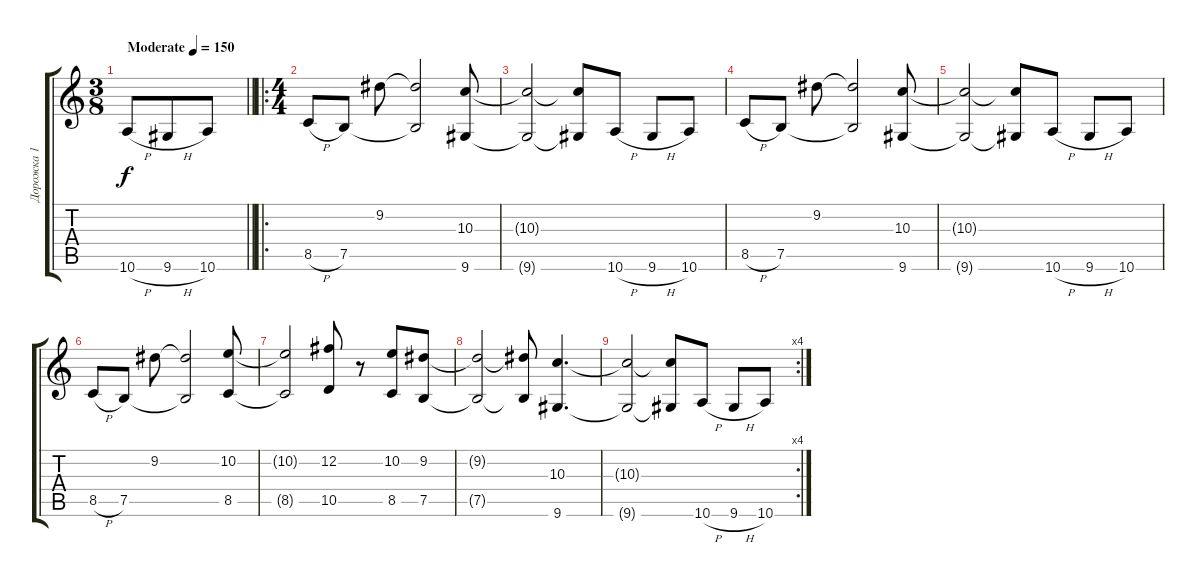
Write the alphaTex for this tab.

\track ("Дорожка 1" "Дорожка 1") {instrument acousticguitarsteel}
\staff {score tabs}
\tuning (B3 Gb3 D3 A2 E2 B1) {hide}
\ts (3 8)
\tempo (150 "Moderate")
\clef g2
\barLineRight lightlight
\ks c
10.6{h}.8{dy f instrument acousticguitarsteel} 9.6{h}.8 10.6.8 |
\ro
\ts (4 4)
8.5{h}.8 7.5.8 9.2.8 (9.2{t} 7.5{t}).2 (10.3 9.6).8 |
(10.3{t} 9.6{t}).2 (10.3{t} 9.6{t}).8 10.6{h}.8 9.6{h}.8 10.6.8 |
8.5{h}.8 7.5.8 9.2.8 (9.2{t} 7.5{t}).2 (10.3 9.6).8 |
(10.3{t} 9.6{t}).2 (10.3{t} 9.6{t}).8 10.6{h}.8 9.6{h}.8 10.6.8 |
8.5{h}.8 7.5.8 9.2.8 (9.2{t} 7.5{t}).2 (10.2 8.5).8 |
(10.2{t} 8.5{t}).2 (12.2 10.5).8 r.8 (10.2 8.5).8 (9.2 7.5).8 |
(9.2{t} 7.5{t}).2 (9.2{t} 7.5{t}).8 (10.3 9.6).4{d} |
\rc 4
(10.3{t} 9.6{t}).2 (10.3{t} 9.6{t}).8 10.6{h}.8 9.6{h}.8 10.6.8
